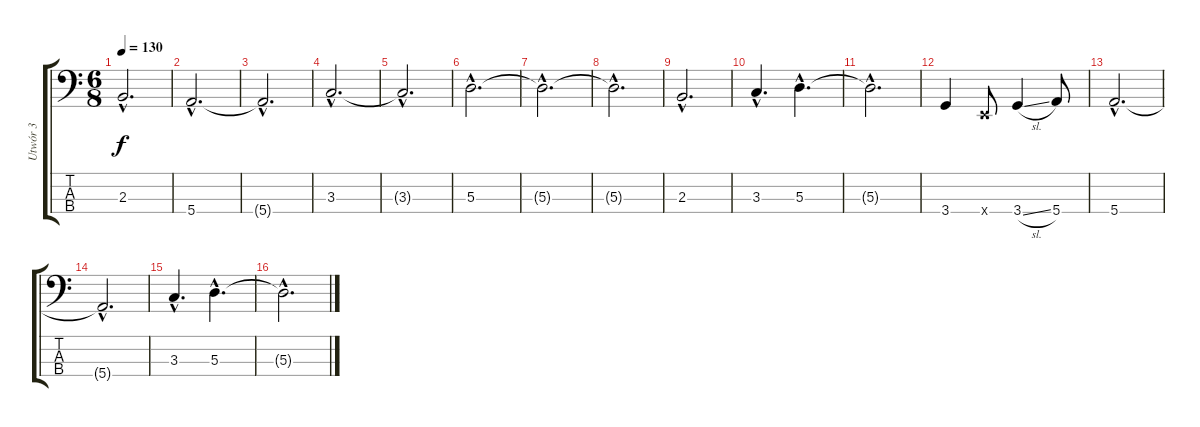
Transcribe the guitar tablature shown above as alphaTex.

\track ("Utwór 3" "Utwór 3") {instrument electricbassfinger}
\staff {score tabs}
\tuning (G2 D2 A1 E1) {hide}
\ts (6 8)
\tempo 130
\clef f4
\ks c
2.3{hac}.2{d dy f} |
5.4{hac}.2{d} |
5.4{hac t}.2{d} |
3.3{hac}.2{d} |
3.3{hac t}.2{d} |
5.3{hac}.2{d} |
5.3{hac t}.2{d} |
5.3{hac t}.2{d} |
2.3{hac}.2{d} |
3.3{hac}.4{d} 5.3{hac}.4{d} |
5.3{hac t}.2{d} |
3.4.4 0.4{x}.8 3.4{sl}.4 5.4.8 |
5.4{hac}.2{d} |
5.4{hac t}.2{d} |
3.3{hac}.4{d} 5.3{hac}.4{d} |
5.3{hac t}.2{d}
